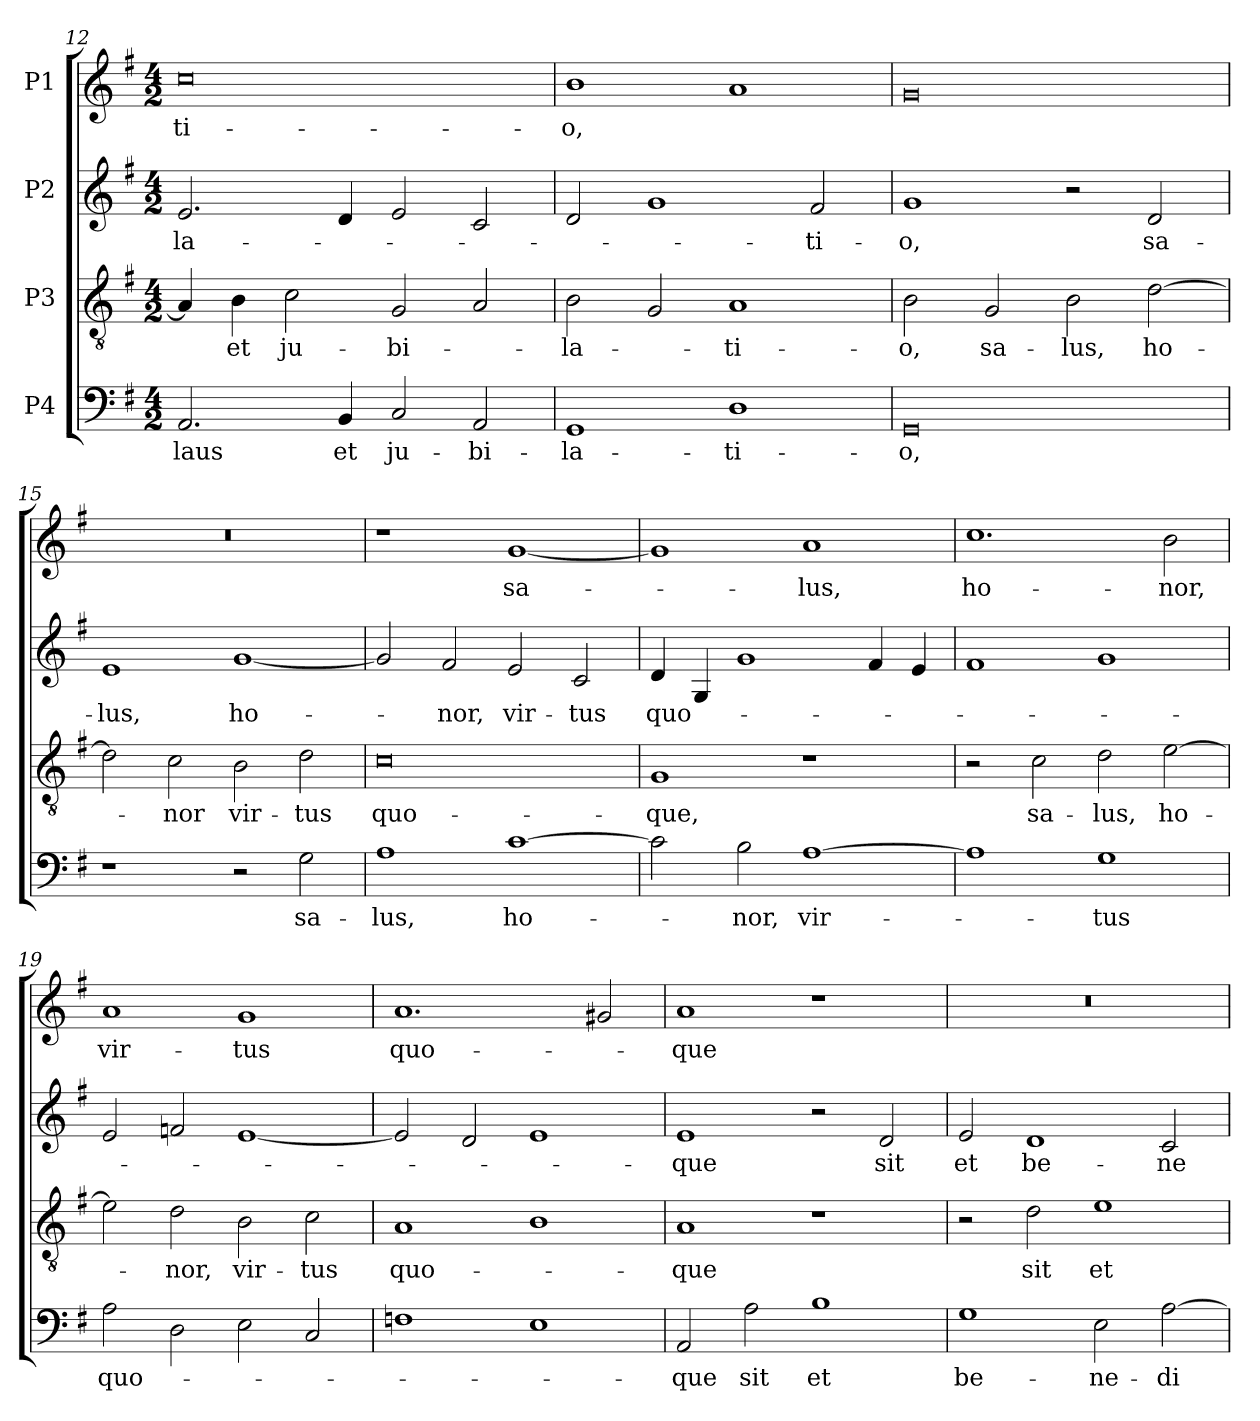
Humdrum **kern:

**kern	**text	**kern	**text	**kern	**text	**kern	**text
*part4	*part4	*part3	*part3	*part2	*part2	*part1	*part1
*staff4	*staff4	*staff3	*staff3	*staff2	*staff2	*staff1	*staff1
*I"P4	*	*I"P3	*	*I"P2	*	*I"P1	*
*clefF4	*	*clefGv2	*	*clefG2	*	*clefG2	*
*	*	*ITrd7c12	*	*	*	*	*
*k[f#]	*	*k[f#]	*	*k[f#]	*	*k[f#]	*
*G:	*	*G:	*	*G:	*	*G:	*
*M4/2	*	*M4/2	*	*M4/2	*	*M4/2	*
=12	=12	=12	=12	=12	=12	=12	=12
!	!LO:LY:b	!	!	!	!LO:LY:b	!	!LO:LY:b
2.AA/	-laus	4AA/]	.	2.e/	-la-	0cc	-ti-
!	!	!	!LO:LY:b	!	!	!	!
.	.	4BB\	-et	.	.	.	.
!	!	!	!LO:LY:b	!	!	!	!
.	.	2C\	-ju-	.	.	.	.
!	!LO:LY:b	!	!	!	!	!	!
4BB/	-et	.	.	4d/	.	.	.
!	!LO:LY:b	!	!LO:LY:b	!	!	!	!
2C/	-ju-	2GG/	bi-	2e/	.	.	.
!	!LO:LY:b	!	!	!	!	!	!
2AA/	bi-	2AA/	.	2c/	.	.	.
!!LO:PB:g=z
=13	=13	=13	=13	=13	=13	=13	=13
!	!LO:LY:b	!	!LO:LY:b	!	!	!	!LO:LY:b
1GG	-la-	2BB\	-la-	2d/	.	1b	o,
.	.	2GG/	.	1g	.	.	.
!	!LO:LY:b	!	!LO:LY:b	!	!	!	!
1D	-ti-	1AA	-ti-	.	.	1a	.
!	!	!	!	!	!LO:LY:b	!	!
.	.	.	.	2f#/	-ti-	.	.
=14	=14	=14	=14	=14	=14	=14	=14
!	!LO:LY:b	!	!LO:LY:b	!	!LO:LY:b	!	!
0GG	o,	2BB\	o,	1g	o,	0g	.
!	!	!	!LO:LY:b	!	!	!	!
.	.	2GG/	sa-	.	.	.	.
!	!	!	!LO:LY:b	!	!	!	!
.	.	2BB\	-lus,	2r	.	.	.
!	!	!	!LO:LY:b	!	!LO:LY:b	!	!
.	.	[>2D\	-ho-	2d/	sa-	.	.
=15	=15	=15	=15	=15	=15	=15	=15
!	!	!	!	!	!LO:LY:b	!LO:N:vis=1	!
1r	.	2D\]	.	1e	-lus,	0r	.
!	!	!	!LO:LY:b	!	!	!	!
.	.	2C\	nor	.	.	.	.
!	!	!	!LO:LY:b	!	!LO:LY:b	!	!
2r	.	2BB\	-vir-	[<1g	-ho-	.	.
!	!LO:LY:b	!	!LO:LY:b	!	!	!	!
2G\	sa-	2D\	-tus	.	.	.	.
=16	=16	=16	=16	=16	=16	=16	=16
!	!LO:LY:b	!	!LO:LY:b	!	!	!	!
1A	-lus,	0C	-quo-	2g/]	.	1r	.
!	!	!	!	!	!LO:LY:b	!	!
.	.	.	.	2f#/	nor,	.	.
!	!LO:LY:b	!	!	!	!LO:LY:b	!	!LO:LY:b
[>1c	-ho-	.	.	2e/	-vir-	[<1g	sa-
!	!	!	!	!	!LO:LY:b	!	!
.	.	.	.	2c/	-tus	.	.
=17	=17	=17	=17	=17	=17	=17	=17
!	!	!	!LO:LY:b	!	!LO:LY:b	!	!
2c\]	.	1GG	que,	4d/	-quo-	1g]	.
.	.	.	.	4G/	.	.	.
!	!LO:LY:b	!	!	!	!	!	!
2B\	nor,	.	.	1g	.	.	.
!	!LO:LY:b	!	!	!	!	!	!LO:LY:b
[>1A	-vir-	1r	.	.	.	1a	-lus,
.	.	.	.	4f#/	.	.	.
.	.	.	.	4e/	.	.	.
=18	=18	=18	=18	=18	=18	=18	=18
!	!	!	!	!	!	!	!LO:LY:b
1A]	.	2r	.	1f#	.	1.cc	-ho-
!	!	!	!LO:LY:b	!	!	!	!
.	.	2C\	sa-	.	.	.	.
!	!LO:LY:b	!	!LO:LY:b	!	!	!	!
1G	-tus	2D\	-lus,	1g	.	.	.
!	!	!	!LO:LY:b	!	!	!	!LO:LY:b
.	.	[>2E\	-ho-	.	.	2b\	nor,
!!LO:LB:g=z
=19	=19	=19	=19	=19	=19	=19	=19
!	!LO:LY:b	!	!	!	!	!	!LO:LY:b
2A\	-quo-	2E\]	.	2e/	.	1a	-vir-
!	!	!	!LO:LY:b	!	!	!	!
2D\	.	2D\	nor,	2fn/	.	.	.
!	!	!	!LO:LY:b	!	!	!	!LO:LY:b
2E\	.	2BB\	-vir-	[<1e	.	1g	-tus
!	!	!	!LO:LY:b	!	!	!	!
2C/	.	2C\	-tus	.	.	.	.
=20	=20	=20	=20	=20	=20	=20	=20
!	!	!	!LO:LY:b	!	!	!	!LO:LY:b
1Fn	.	1AA	-quo-	2e/]	.	1.a	-quo-
.	.	.	.	2d/	.	.	.
1E	.	1BB	.	1e	.	.	.
.	.	.	.	.	.	2g#X/	.
=21	=21	=21	=21	=21	=21	=21	=21
!	!LO:LY:b	!	!LO:LY:b	!	!LO:LY:b	!	!LO:LY:b
2AA/	que	1AA	que	1e	que	1a	que
!	!LO:LY:b	!	!	!	!	!	!
2A\	-sit	.	.	.	.	.	.
!	!LO:LY:b	!	!	!	!	!	!
1B	et	1r	.	2r	.	1r	.
!	!	!	!	!	!LO:LY:b	!	!
.	.	.	.	2d/	-sit	.	.
=22	=22	=22	=22	=22	=22	=22	=22
!	!LO:LY:b	!	!	!	!LO:LY:b	!LO:N:vis=1	!
1G	-be-	2r	.	2e/	et	0r	.
!	!	!	!LO:LY:b	!	!LO:LY:b	!	!
.	.	2D\	-sit	1d	-be-	.	.
!	!LO:LY:b	!	!LO:LY:b	!	!	!	!
2E\	ne-	1E	et	.	.	.	.
!	!LO:LY:b	!	!	!	!LO:LY:b	!	!
[>2A\	-di-	.	.	2c/	ne-	.	.
=	=	=	=	=	=	=	=
*-	*-	*-	*-	*-	*-	*-	*-
